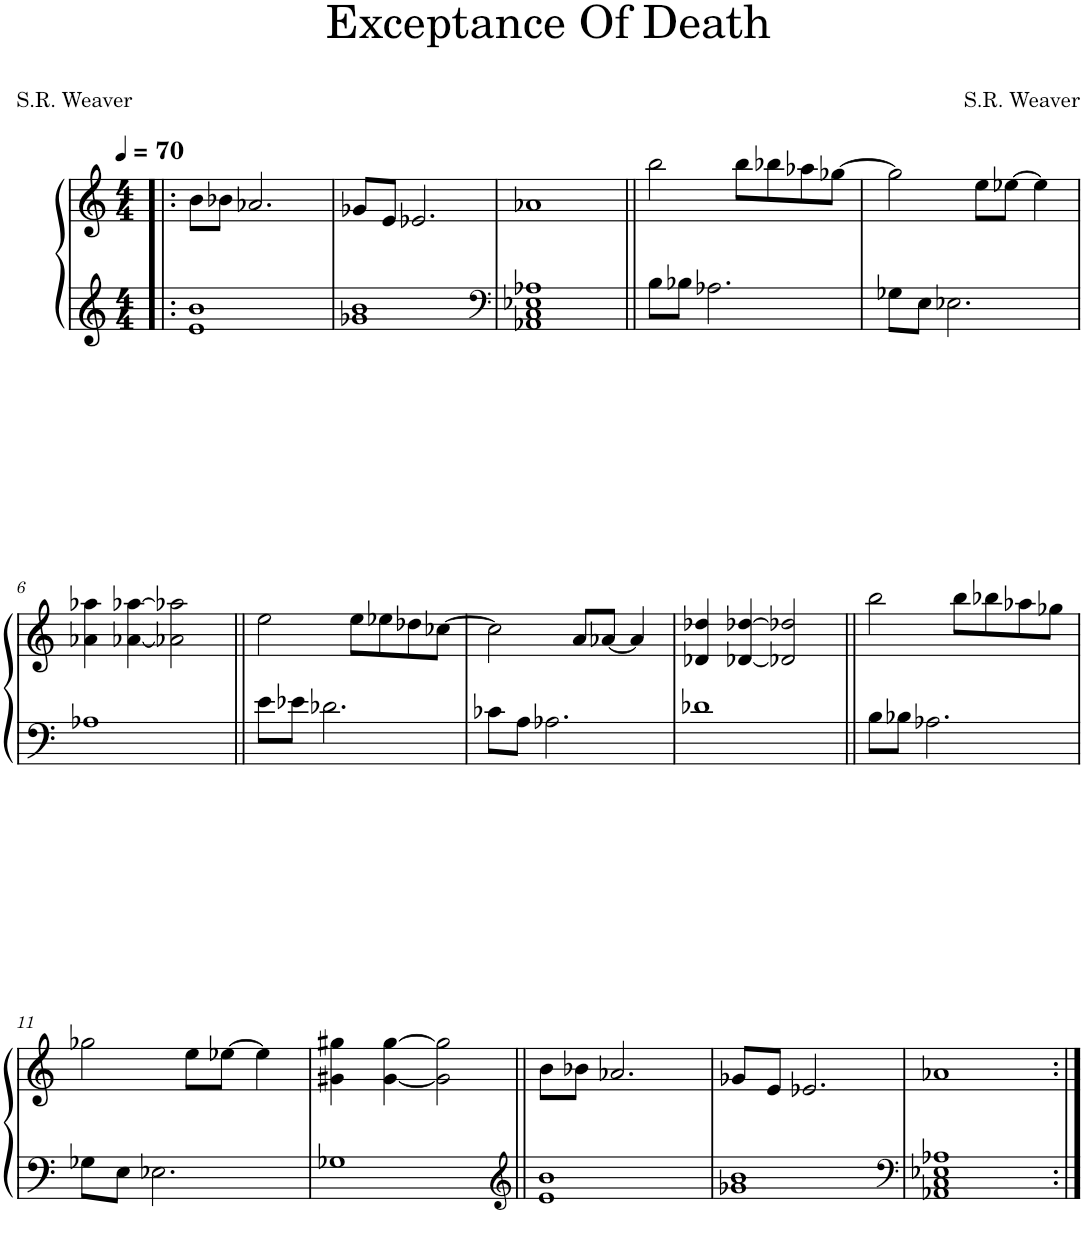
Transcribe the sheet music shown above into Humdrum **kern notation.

**kern	**kern
*part1	*part1
*staff2	*staff1
*I"Piano	*
*I'Pno.	*
*clefG2	*clefG2
*k[]	*k[]
*M4/4	*M4/4
*MM70	*MM70
=1!|:	=1!|:
1e 1b	8b\L
.	8b-X\J
.	2.a-X/
=2	=2
1g-X 1b	8g-X/L
.	8e/J
.	2.e-X/
=3	=3
*clefF4	*
1AA-X 1C 1E-X 1A-X	1a-X
=4||	=4||
8B\L	2bb\
8B-X\J	.
2.A-X\	.
.	8bb\L
.	8bb-X\
.	8aa-X\
.	[8gg-X\J
=5	=5
8G-X\L	2gg-\]
8E\J	.
2.E-X\	.
.	8ee\L
.	[8ee-X\J
.	4ee-\]
!!LO:LB:g=z
=6	=6
1A-X	4a-X\ 4aa-X\
.	[4a-X\ [4aa-X\
.	2a-X\] 2aa-X\]
=7||	=7||
8e\L	2ee\
8e-X\J	.
2.d-X\	.
.	8ee\L
.	8ee-X\
.	8dd-X\
.	[8cc-X\J
=8	=8
8c-X\L	2cc-\]
8A\J	.
2.A-X\	.
.	8a/L
.	[8a-X/J
.	4a-/]
=9	=9
1d-X	4d-X/ 4dd-X/
.	[4d-X/ [4dd-X/
.	2d-X/] 2dd-X/]
=10||	=10||
8B\L	2bb\
8B-X\J	.
2.A-X\	.
.	8bb\L
.	8bb-X\
.	8aa-X\
.	8gg-X\J
!!LO:LB:g=z
=11	=11
8G-X\L	2gg-X\
8E\J	.
2.E-X\	.
.	8ee\L
.	[8ee-X\J
.	4ee-\]
=12	=12
1G-X	4g#X\ 4gg#X\
.	[4g#\ [4gg#\
.	2g#\] 2gg#\]
=13||	=13||
*clefG2	*
1e 1b	8b\L
.	8b-X\J
.	2.a-X/
=14	=14
1g-X 1b	8g-X/L
.	8e/J
.	2.e-X/
=15	=15
*clefF4	*
1AA-X 1C 1E-X 1A-X	1a-X
=:|!	=:|!
*-	*-
